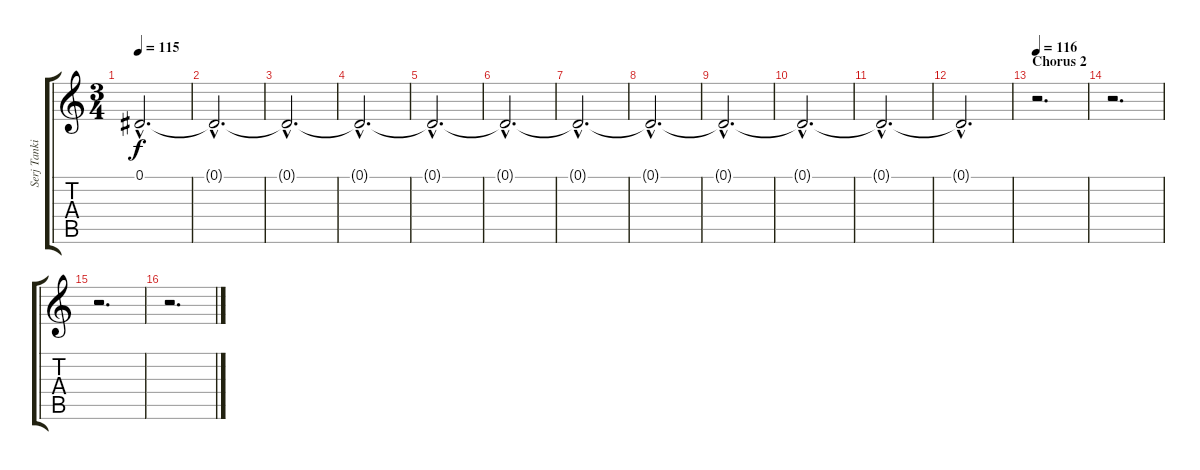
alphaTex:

\track ("Serj Tankian" "Serj Tanki") {instrument electricgrandpiano}
\staff {score tabs}
\tuning (Eb4 Bb3 Gb3 Db3 Ab2 Eb2) {hide}
\ts (3 4)
\tempo 115
\clef g2
\ks c
0.1{hac t}.2{d dy f} |
0.1{hac t}.2{d} |
0.1{hac t}.2{d} |
0.1{hac t}.2{d} |
0.1{hac t}.2{d} |
0.1{hac t}.2{d} |
0.1{hac t}.2{d} |
0.1{hac t}.2{d} |
0.1{hac t}.2{d} |
0.1{hac t}.2{d} |
0.1{hac t}.2{d} |
0.1{hac t}.2{d} |
\section ("" "Chorus 2")
\tempo 116
r.2{d} |
r.2{d} |
r.2{d} |
r.2{d}
